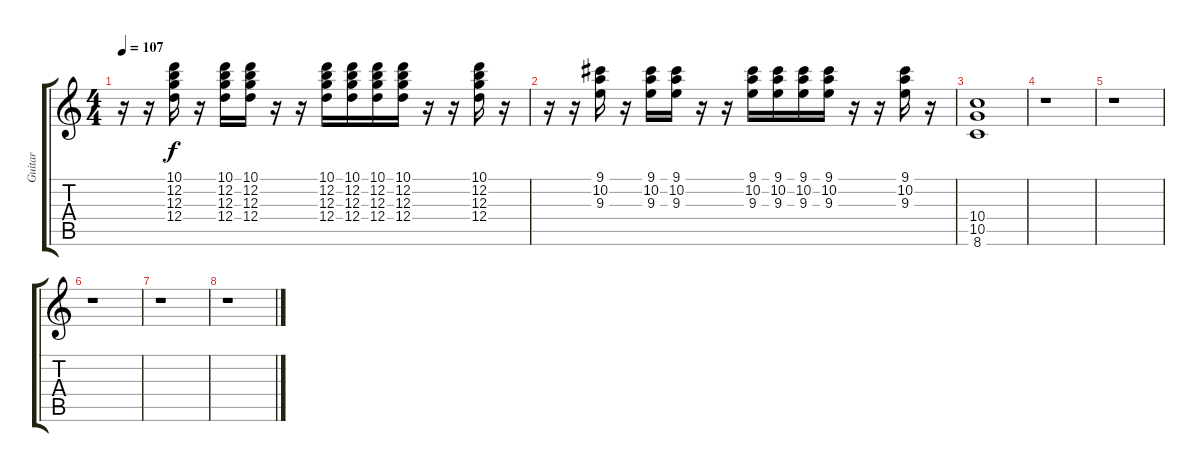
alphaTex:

\track ("Guitar" "Guitar") {instrument overdrivenguitar}
\staff {score tabs}
\tuning (E4 B3 G3 D3 A2 E2) {hide}
\ts (4 4)
\tempo 107
\clef g2
\ks c
r.16{dy f} r.16 (10.1 12.2 12.3 12.4).16 r.16 (10.1 12.2 12.3 12.4).16 (10.1 12.2 12.3 12.4).16 r.16 r.16 (10.1 12.2 12.3 12.4).16 (10.1 12.2 12.3 12.4).16 (10.1 12.2 12.3 12.4).16 (10.1 12.2 12.3 12.4).16 r.16 r.16 (10.1 12.2 12.3 12.4).16 r.16 |
r.16 r.16 (9.1 10.2 9.3).16 r.16 (9.1 10.2 9.3).16 (9.1 10.2 9.3).16 r.16 r.16 (9.1 10.2 9.3).16 (9.1 10.2 9.3).16 (9.1 10.2 9.3).16 (9.1 10.2 9.3).16 r.16 r.16 (9.1 10.2 9.3).16 r.16 |
(10.4 10.5 8.6).1 |
r.1 |
r.1 |
r.1 |
r.1 |
r.1
